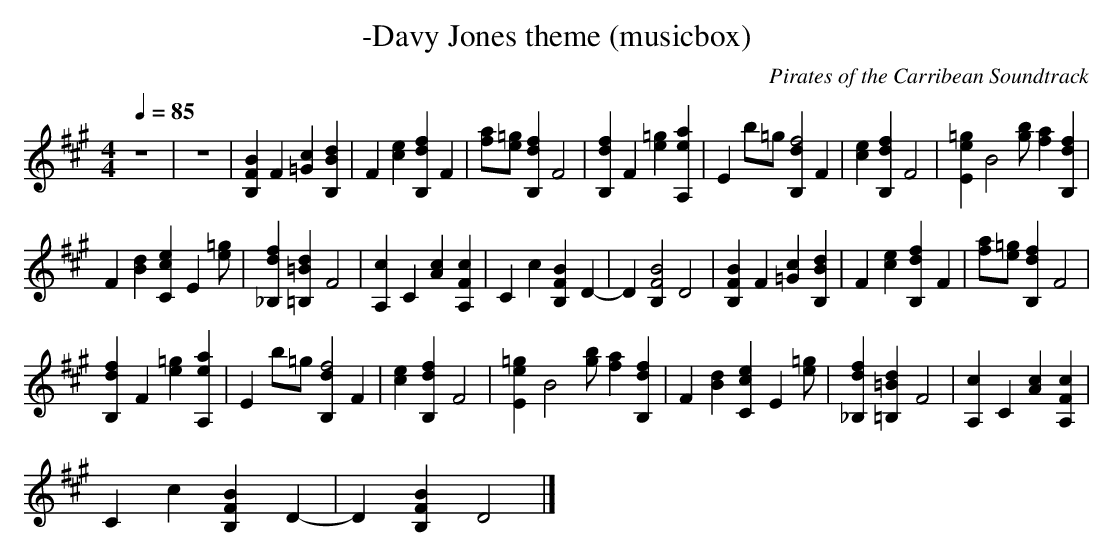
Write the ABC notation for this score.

X:1
T:-Davy Jones theme (musicbox)
C:Pirates of the Carribean Soundtrack
Q:1/4=85
V:1
M:4/4
L:1/8
K:A
z8 |z8 |[B2B,2F2] F2 [=G2c2] [B2B,2d2] |F2 [c2e2] [f2d2B,2] F2 |[fa][=ge] [B,2d2f2] F4 |[d2B,2f2] F2 [=g2e2] [A,2e2a2] |E2 b=g [B,2f4d2] F2 |[c2e2] [d2B,2f2] F4 |[E2e2=g2] [zB4] [gb] [f2a2] [B,2d2f2] |
F2 [B2d2] [C2c2e2] [zE2] [e=g] |[_B,2d2f2] [=B,2=B2d2] F4 |[A,2c2] C2 [A2c2] [A,2F2c2] |C2 c2 [B,2F2B2] D2- |D2 [B,2F4B4] D4 |[B,2F2B2] F2 [=G2c2] [B,2B2d2] |F2 [c2e2] [B,2d2f2] F2 |[fa][e=g] [B,2d2f2] F4 |
[B,2d2f2] F2 [e2=g2] [a2A,2e2] |E2 b=g [B,2d2f4] F2 |[c2e2] [B,2d2f2] F4 |[E2e2=g2] [zB4] [gb] [f2a2] [B,2d2f2] |F2 [B2d2] [C2c2e2] [zE2] [e=g] |[_B,2d2f2] [=B,2=B2d2] F4 |[A,2c2] C2 [A2c2] [A,2F2c2] |
C2 c2 [B,2F2B2] D2- |D2 [B,2F2B2] D4 |]
